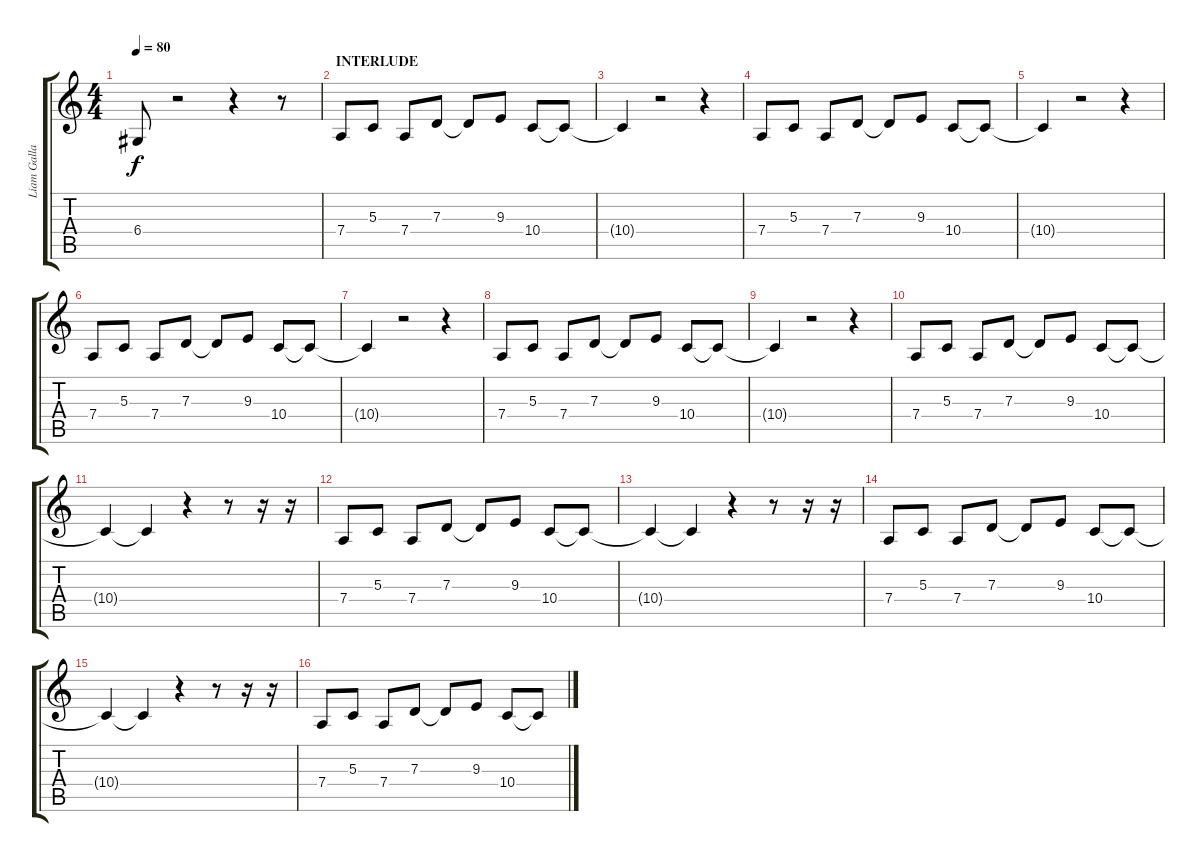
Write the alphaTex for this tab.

\track ("Liam Gallagher" "Liam Galla") {instrument tenorsax}
\staff {score tabs}
\tuning (E4 B3 G3 D3 A2 E2) {hide}
\ts (4 4)
\tempo 80
\clef g2
\ks c
6.4{t}.8{dy f} r.2 r.4 r.8 |
\section ("" "INTERLUDE")
7.4.8 5.3.8 7.4.8 7.3.8 7.3{t}.8 9.3.8 10.4.8 10.4{t}.8 |
10.4{t}.4 r.2 r.4 |
7.4.8 5.3.8 7.4.8 7.3.8 7.3{t}.8 9.3.8 10.4.8 10.4{t}.8 |
10.4{t}.4 r.2 r.4 |
7.4.8 5.3.8 7.4.8 7.3.8 7.3{t}.8 9.3.8 10.4.8 10.4{t}.8 |
10.4{t}.4 r.2 r.4 |
7.4.8 5.3.8 7.4.8 7.3.8 7.3{t}.8 9.3.8 10.4.8 10.4{t}.8 |
10.4{t}.4 r.2 r.4 |
7.4.8 5.3.8 7.4.8 7.3.8 7.3{t}.8 9.3.8 10.4.8 10.4{t}.8 |
10.4{t}.4 10.4{t}.4 r.4 r.8 r.16 r.16 |
7.4.8 5.3.8 7.4.8 7.3.8 7.3{t}.8 9.3.8 10.4.8 10.4{t}.8 |
10.4{t}.4 10.4{t}.4 r.4 r.8 r.16 r.16 |
7.4.8 5.3.8 7.4.8 7.3.8 7.3{t}.8 9.3.8 10.4.8 10.4{t}.8 |
10.4{t}.4 10.4{t}.4 r.4 r.8 r.16 r.16 |
7.4.8 5.3.8 7.4.8 7.3.8 7.3{t}.8 9.3.8 10.4.8 10.4{t}.8
